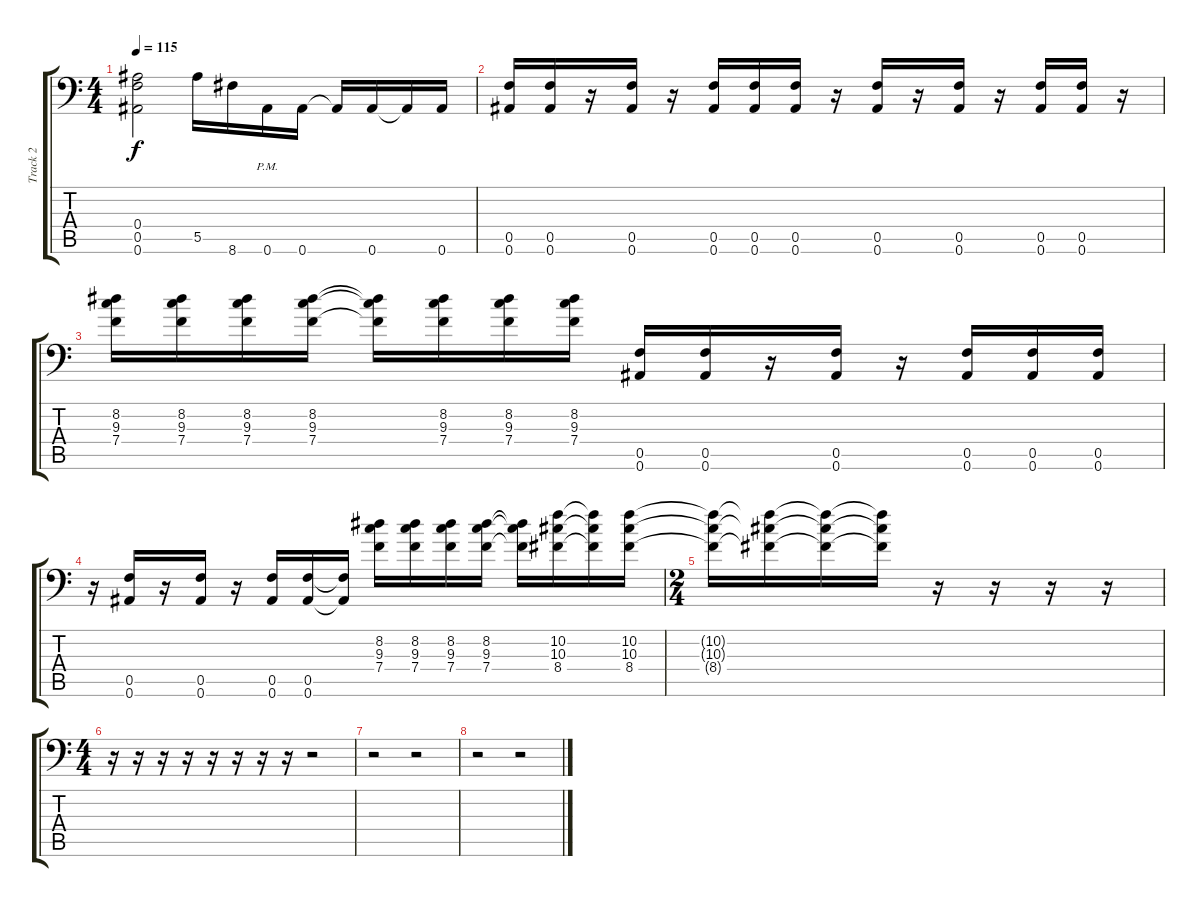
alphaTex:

\track ("Track 2" "Track 2") {instrument distortionguitar}
\staff {score tabs}
\tuning (C4 G3 Eb3 Bb2 F2 Bb1) {hide}
\ts (4 4)
\tempo 115
\clef f4
\ks c
(0.4 0.5 0.6).2{dy f} 5.5.16 8.6.16 0.6{pm}.16 0.6.16 0.6{t}.16 0.6.16 0.6{t}.16 0.6.16 |
(0.5 0.6).16 (0.5 0.6).16 r.16 (0.5 0.6).16 r.16 (0.5 0.6).16 (0.5 0.6).16 (0.5 0.6).16 r.16 (0.5 0.6).16 r.16 (0.5 0.6).16 r.16 (0.5 0.6).16 (0.5 0.6).16 r.16 |
(8.2 9.3 7.4).16 (8.2 9.3 7.4).16 (8.2 9.3 7.4).16 (8.2 9.3 7.4).16 (8.2{t} 9.3{t} 7.4{t}).16 (8.2 9.3 7.4).16 (8.2 9.3 7.4).16 (8.2 9.3 7.4).16 (0.5 0.6).16 (0.5 0.6).16 r.16 (0.5 0.6).16 r.16 (0.5 0.6).16 (0.5 0.6).16 (0.5 0.6).16 |
r.16 (0.5 0.6).16 r.16 (0.5 0.6).16 r.16 (0.5 0.6).16 (0.5 0.6).16 (0.5{t} 0.6{t}).16 (8.2 9.3 7.4).16 (8.2 9.3 7.4).16 (8.2 9.3 7.4).16 (8.2 9.3 7.4).16 (8.2{t} 9.3{t} 7.4{t}).16 (10.2 10.3 8.4).16 (10.2{t} 10.3{t} 8.4{t}).16 (10.2 10.3 8.4).16 |
\ts (2 4)
(10.2{t} 10.3{t} 8.4{t}).16 (10.2{t} 10.3{t} 8.4{t}).16 (10.2{t} 10.3{t} 8.4{t}).16 (10.2{t} 10.3{t} 8.4{t}).16 r.16 r.16 r.16 r.16 |
\ts (4 4)
r.16 r.16 r.16 r.16 r.16 r.16 r.16 r.16 r.2 |
r.2 r.2 |
r.2 r.2
